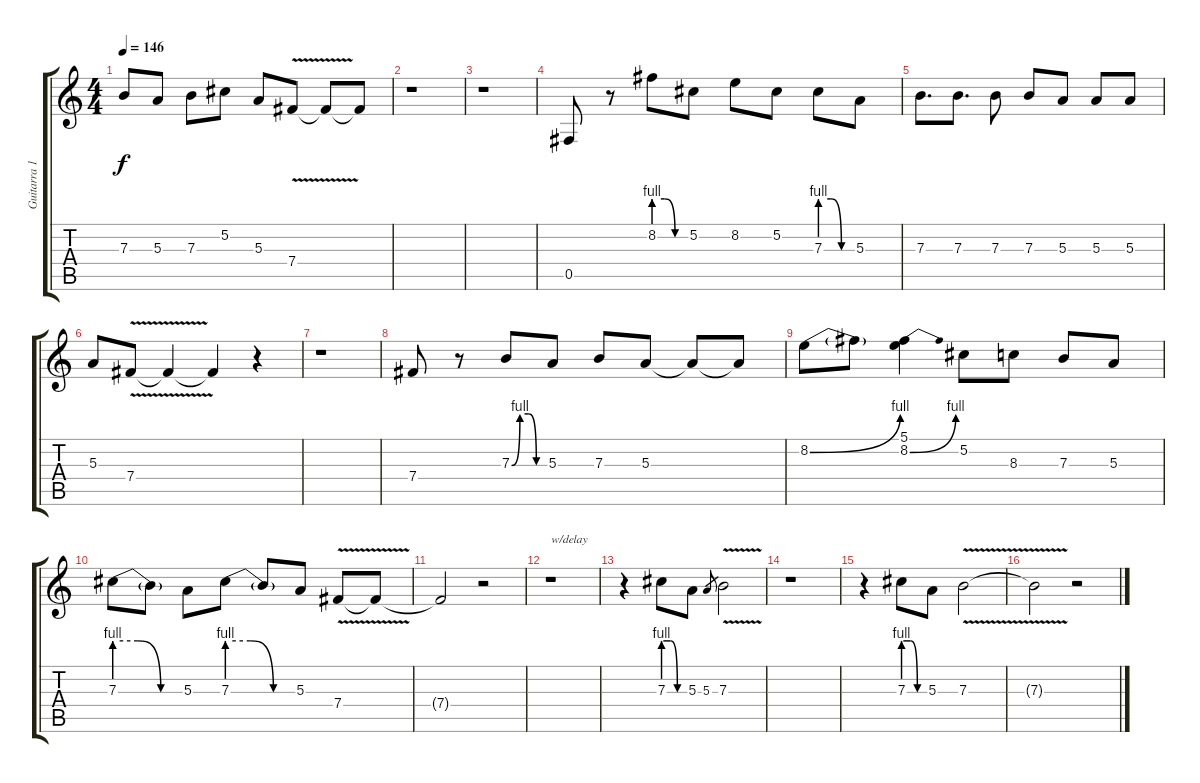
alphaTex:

\track ("Guitarra 1" "Guitarra 1") {instrument overdrivenguitar}
\staff {score tabs}
\tuning (Db4 Ab3 E3 B2 Gb2 Db2) {hide}
\ts (4 4)
\tempo 146
\clef g2
\ks c
7.3.8{dy f} 5.3.8 7.3.8 5.2.8 5.3.8 7.4{v}.8 7.4{t}.8 7.4{t}.8 |
r.1 |
r.1 |
0.5.8 r.8 8.2{be (custom 0 4 20 4 40 0 60 0)}.8 5.2.8 8.2.8 5.2.8 7.3{be (custom 0 4 20 4 40 0 60 0)}.8 5.3.8 |
7.3.8{d} 7.3.8{d} 7.3.8 7.3.8 5.3.8 5.3.8 5.3.8 |
5.3.8 7.4{v}.8 7.4{t}.4 7.4{t}.4 r.4 |
r.1 |
7.4.8 r.8 7.3{be (custom 0 0 15 4 30 4 45 0 60 0)}.8 5.3.8 7.3.8 5.3.8 5.3{t}.8 5.3{t}.8 |
8.2{be (bend 0 0 60 4)}.8 8.2{t}.8 (5.1 8.2{be (bend 0 0 60 4)}).4 5.2.8 8.3.8 7.3.8 5.3.8 |
7.3{be (custom 0 4 20 4 40 0 60 0)}.8 7.3{t}.8 5.3.8 7.3{be (custom 0 4 20 4 40 0 60 0)}.8 7.3{t}.8 5.3.8 7.4{v}.8 7.4{t}.8 |
7.4{t}.2 r.2 |
r.1{txt "w/delay" volume 14 balance 16} |
r.4 7.3{be (custom 0 4 20 4 40 0 60 0)}.8 5.3.8 5.3.8{gr} 7.3{v}.2 |
r.1 |
r.4 7.3{be (custom 0 4 20 4 40 0 60 0)}.8 5.3.8 7.3{v}.2 |
7.3{t}.2 r.2
